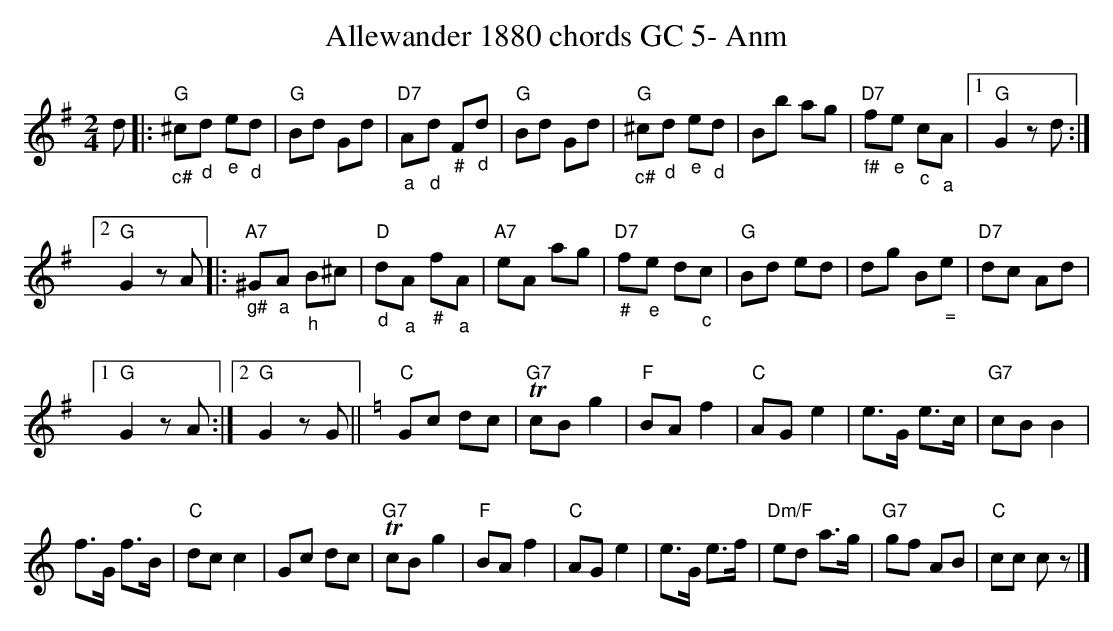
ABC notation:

X:1
T:Allewander 1880 chords GC 5- Anm
M:2/4
L:1/8
K:Gmaj%%MIDI gchordon
d |: "G""_c#"^c"_d"d "_e"e"_d"d | "G"Bd Gd | "D7""_a"A"_d"d "_#"F"_d"d | "G"Bd Gd | "G""_c#"^c"_d"d "_e"e"_d"d | Bb ag | "D7""_f#"f"_e"e "_c"c"_a"A |1 "G"G2zd :|2
 "G"G2zA |:"" "A7""_g#"^G"_a"A "_h"B^c | "D""_d"d"_a"A "_#"f"_a"A | "A7"eA ag | "D7""_#"f"_e"e d"_c"c | "G"Bd ed | dg B"_ ="e | "D7"dc Ad |1
 "G"G2zA :|2 "G"G2zG || [K:Cmaj] \
"" "C"Gc dc | "G7"TcB g2 | "F"BA f2 | "C"AGe2 | e>G e>c | "G7"cBB2 |
 f>G f>B |"" "C"dcc2 | \
Gc dc | "G7"TcB g2 | "F"BA f2 | "C"AG e2 | e>G e>f | "Dm/F"ed a>g | "G7"gf AB | "C"cc cz |]
